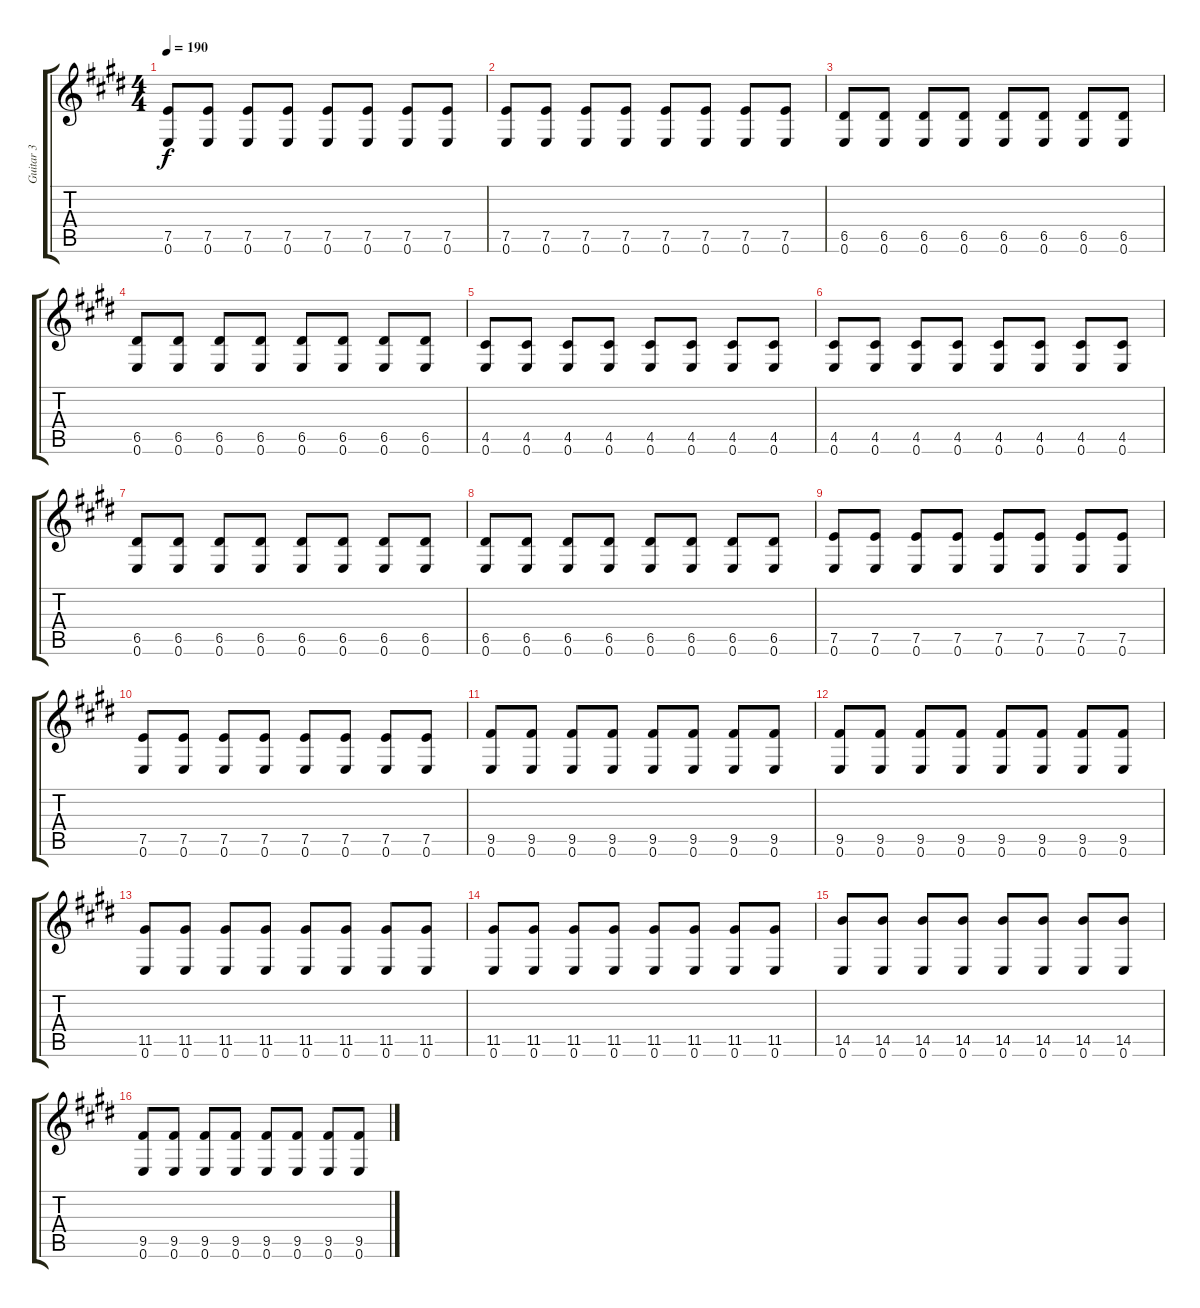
\track ("Guitar 3" "Guitar 3") {instrument distortionguitar}
\staff {score tabs}
\tuning (E4 B3 G3 D3 A2 E2) {hide}
\ts (4 4)
\tempo 190
\clef g2
\ks e
(7.5 0.6).8{dy f} (7.5 0.6).8 (7.5 0.6).8 (7.5 0.6).8 (7.5 0.6).8 (7.5 0.6).8 (7.5 0.6).8 (7.5 0.6).8 |
(7.5 0.6).8 (7.5 0.6).8 (7.5 0.6).8 (7.5 0.6).8 (7.5 0.6).8 (7.5 0.6).8 (7.5 0.6).8 (7.5 0.6).8 |
(6.5 0.6).8 (6.5 0.6).8 (6.5 0.6).8 (6.5 0.6).8 (6.5 0.6).8 (6.5 0.6).8 (6.5 0.6).8 (6.5 0.6).8 |
(6.5 0.6).8 (6.5 0.6).8 (6.5 0.6).8 (6.5 0.6).8 (6.5 0.6).8 (6.5 0.6).8 (6.5 0.6).8 (6.5 0.6).8 |
(4.5 0.6).8 (4.5 0.6).8 (4.5 0.6).8 (4.5 0.6).8 (4.5 0.6).8 (4.5 0.6).8 (4.5 0.6).8 (4.5 0.6).8 |
(4.5 0.6).8 (4.5 0.6).8 (4.5 0.6).8 (4.5 0.6).8 (4.5 0.6).8 (4.5 0.6).8 (4.5 0.6).8 (4.5 0.6).8 |
(6.5 0.6).8 (6.5 0.6).8 (6.5 0.6).8 (6.5 0.6).8 (6.5 0.6).8 (6.5 0.6).8 (6.5 0.6).8 (6.5 0.6).8 |
(6.5 0.6).8 (6.5 0.6).8 (6.5 0.6).8 (6.5 0.6).8 (6.5 0.6).8 (6.5 0.6).8 (6.5 0.6).8 (6.5 0.6).8 |
(7.5 0.6).8 (7.5 0.6).8 (7.5 0.6).8 (7.5 0.6).8 (7.5 0.6).8 (7.5 0.6).8 (7.5 0.6).8 (7.5 0.6).8 |
(7.5 0.6).8 (7.5 0.6).8 (7.5 0.6).8 (7.5 0.6).8 (7.5 0.6).8 (7.5 0.6).8 (7.5 0.6).8 (7.5 0.6).8 |
(9.5 0.6).8 (9.5 0.6).8 (9.5 0.6).8 (9.5 0.6).8 (9.5 0.6).8 (9.5 0.6).8 (9.5 0.6).8 (9.5 0.6).8 |
(9.5 0.6).8 (9.5 0.6).8 (9.5 0.6).8 (9.5 0.6).8 (9.5 0.6).8 (9.5 0.6).8 (9.5 0.6).8 (9.5 0.6).8 |
(11.5 0.6).8 (11.5 0.6).8 (11.5 0.6).8 (11.5 0.6).8 (11.5 0.6).8 (11.5 0.6).8 (11.5 0.6).8 (11.5 0.6).8 |
(11.5 0.6).8 (11.5 0.6).8 (11.5 0.6).8 (11.5 0.6).8 (11.5 0.6).8 (11.5 0.6).8 (11.5 0.6).8 (11.5 0.6).8 |
(14.5 0.6).8 (14.5 0.6).8 (14.5 0.6).8 (14.5 0.6).8 (14.5 0.6).8 (14.5 0.6).8 (14.5 0.6).8 (14.5 0.6).8 |
(9.5 0.6).8 (9.5 0.6).8 (9.5 0.6).8 (9.5 0.6).8 (9.5 0.6).8 (9.5 0.6).8 (9.5 0.6).8 (9.5 0.6).8
